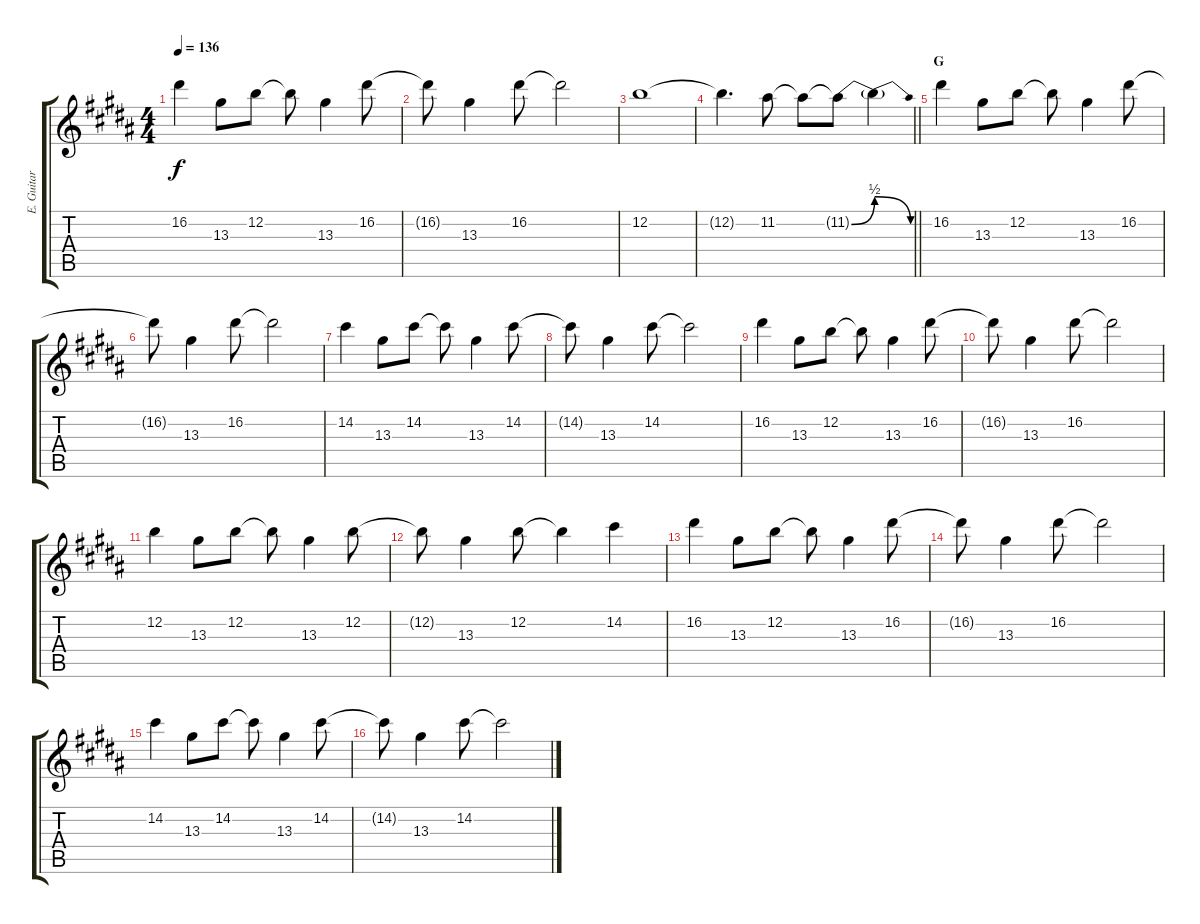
\track ("E. Guitar I" "E. Guitar ") {instrument electricguitarjazz}
\staff {score tabs}
\tuning (E4 B3 G3 D3 A2 D2) {hide}
\ts (4 4)
\tempo 136
\clef g2
\ks b
16.2.4{dy f} 13.3.8 12.2.8 12.2{t}.8 13.3.4 16.2.8 |
16.2{t}.8 13.3.4 16.2.8 16.2{t}.2 |
12.2.1 |
\barLineRight lightlight
12.2{t}.4{d} 11.2.8 11.2{t}.8 11.2{be (bend 0 0 60 2) t}.8 11.2{be (release 0 2 60 0) t}.4 |
\section ("" "G")
16.2.4 13.3.8 12.2.8 12.2{t}.8 13.3.4 16.2.8 |
16.2{t}.8 13.3.4 16.2.8 16.2{t}.2 |
14.2.4 13.3.8 14.2.8 14.2{t}.8 13.3.4 14.2.8 |
14.2{t}.8 13.3.4 14.2.8 14.2{t}.2 |
16.2.4 13.3.8 12.2.8 12.2{t}.8 13.3.4 16.2.8 |
16.2{t}.8 13.3.4 16.2.8 16.2{t}.2 |
12.2.4 13.3.8 12.2.8 12.2{t}.8 13.3.4 12.2.8 |
12.2{t}.8 13.3.4 12.2.8 12.2{t}.4 14.2.4 |
16.2.4 13.3.8 12.2.8 12.2{t}.8 13.3.4 16.2.8 |
16.2{t}.8 13.3.4 16.2.8 16.2{t}.2 |
14.2.4 13.3.8 14.2.8 14.2{t}.8 13.3.4 14.2.8 |
14.2{t}.8 13.3.4 14.2.8 14.2{t}.2
